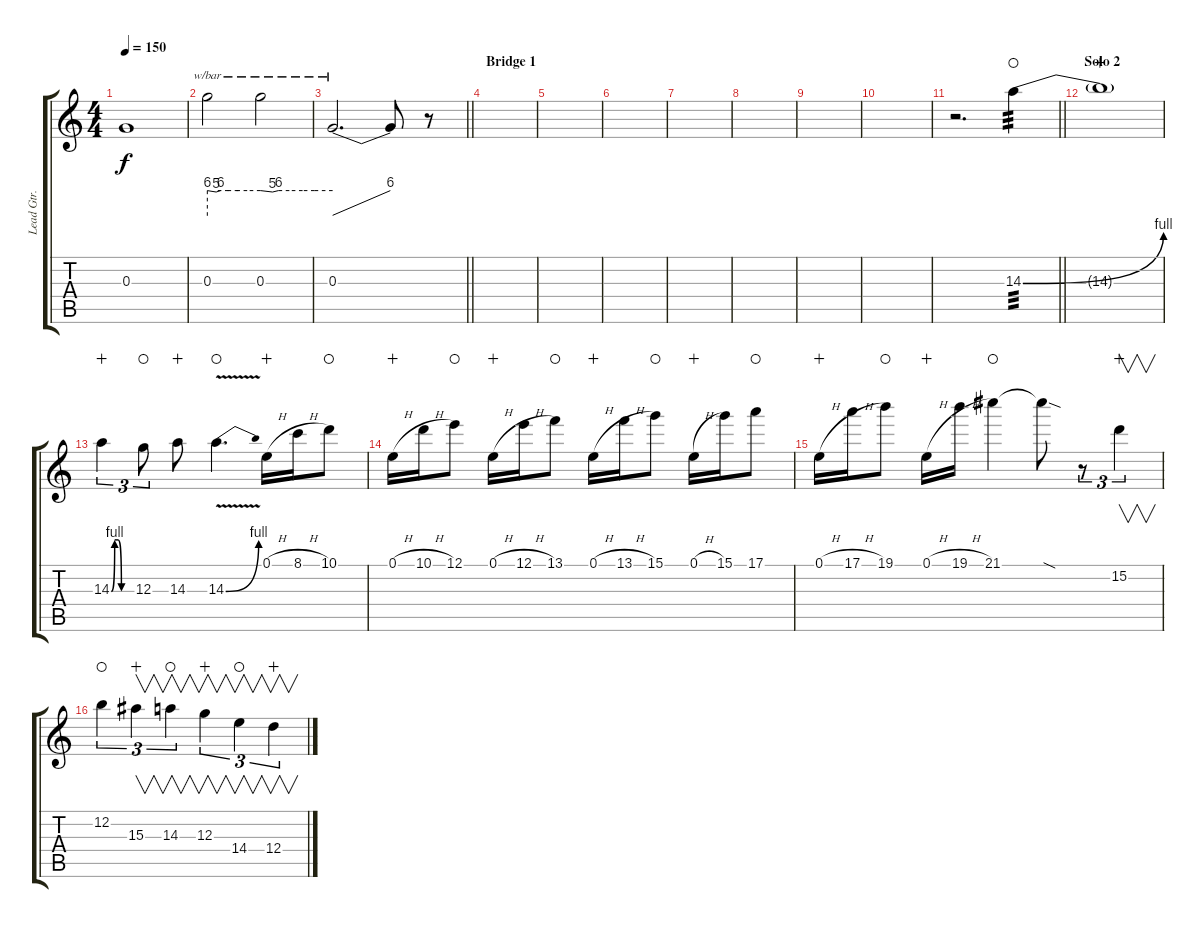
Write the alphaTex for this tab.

\track ("Lead Gtr." "Lead Gtr.") {instrument distortionguitar}
\staff {score tabs}
\tuning (E4 B3 G3 D3 A2 E2) {hide}
\ts (4 4)
\tempo 150
\clef g2
\ks c
0.3{t}.1{dy f} |
0.3.2{tbe (custom default 0 24 10 20 15 24 24 24 35 24 45 24 60 24)} 0.3.2{tbe (custom default 0 24 10 20 15 24 24 24 35 24 45 24 60 24)} |
\barLineRight lightlight
0.3.2{d tbe (dive default 0 0 60 24)} 0.3{t}.8 r.8 |
\section ("" "Bridge 1")
|
|
|
|
|
|
|
\barLineRight lightlight
r.2{d} 14.3{be (bend 0 0 60 4)}.4{tp 3 waho} |
\section ("" "Solo 2")
14.3{t}.1{wahc} |
14.3{be (custom 0 0 10 4 20 4 30 0 60 0)}.4{tu (3 2) wahc} 12.3.8{tu (3 2) waho} 14.3.8{wahc} 14.3{be (bend 0 0 60 4) v}.4{d waho} 0.1{h}.16{volume 8 wahc} 8.1{h}.16 10.1.8{waho} |
0.1{h}.16{wahc} 10.1{h}.16 12.1.8{waho} 0.1{h}.16{wahc} 12.1{h}.16 13.1.8{waho} 0.1{h}.16{wahc} 13.1{h}.16 15.1.8{waho} 0.1{h}.16{wahc} 15.1.16 17.1.8{waho} |
0.1{h}.16{wahc} 17.1{h}.16 19.1.8{waho} 0.1{h}.16{wahc} 19.1{h}.16 21.1.4{waho} 21.1{sod t}.8 r.8{tu (3 2)} 15.2.4{v tu (3 2) volume 11 wahc} |
12.2.4{tu (3 2) waho} 15.3.4{v tu (3 2) wahc} 14.3.4{v tu (3 2) waho} 12.3.4{v tu (3 2) wahc} 14.4.4{v tu (3 2) waho} 12.4.4{v tu (3 2) wahc}
